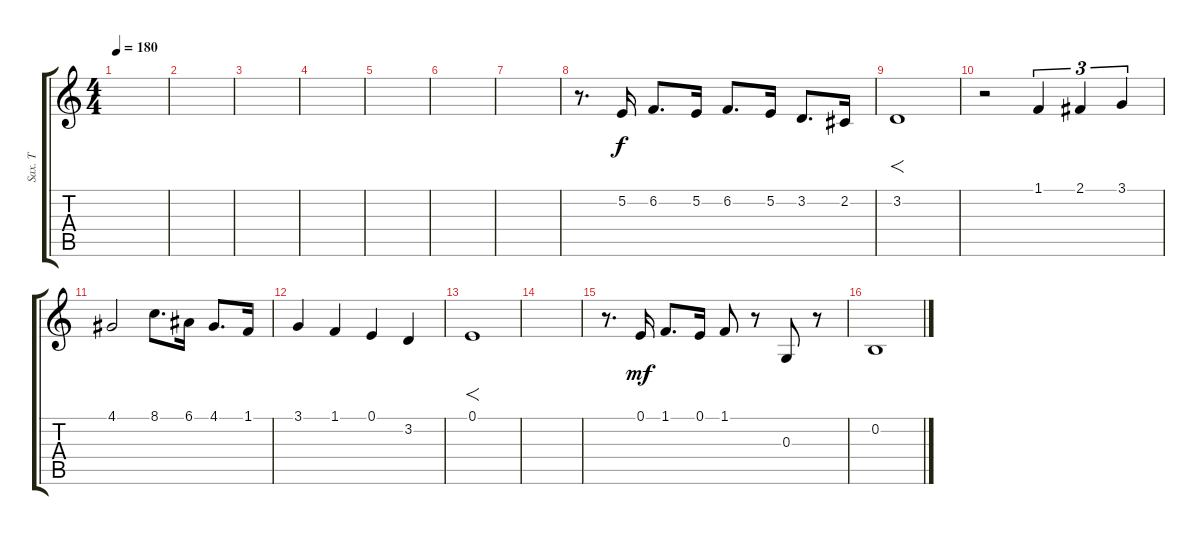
\track ("Sax. T" "Sax. T") {instrument tenorsax}
\staff {score tabs}
\tuning (E4 B3 G3 D3 A2 E2) {hide}
\ts (4 4)
\tempo 180
\clef g2
\ks c
|
|
|
|
|
|
|
r.8{d} 5.2.16 6.2.8{d} 5.2.16 6.2.8{d} 5.2.16 3.2.8{d} 2.2.16 |
3.2.1{f} |
r.2 1.1.4{tu (3 2)} 2.1.4{tu (3 2)} 3.1.4{tu (3 2)} |
4.1.2 8.1.8{d} 6.1.16 4.1.8{d} 1.1.16 |
3.1.4 1.1.4 0.1.4 3.2.4 |
0.1.1{f} |
|
r.8{d} 0.1.16{dy mf} 1.1.8{d} 0.1.16 1.1.8 r.8 0.3.8 r.8 |
0.2.1
